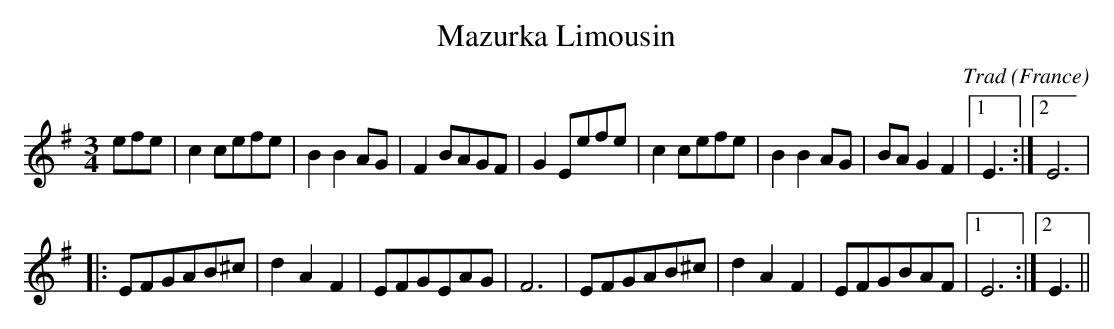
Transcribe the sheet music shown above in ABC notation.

X:1
T:Mazurka Limousin
C:Trad
L:1/8
M:3/4
O:France
K:E minor
efe|c2cefe|B2B2AG|F2BAGF|G2Eefe|c2cefe|B2B2AG|BAG2F2|1E3:|2E6|
|:EFGAB^c|d2A2F2|EFGEAG|F6|EFGAB^c|d2A2F2|EFGBAF|1E6:|2E3||
